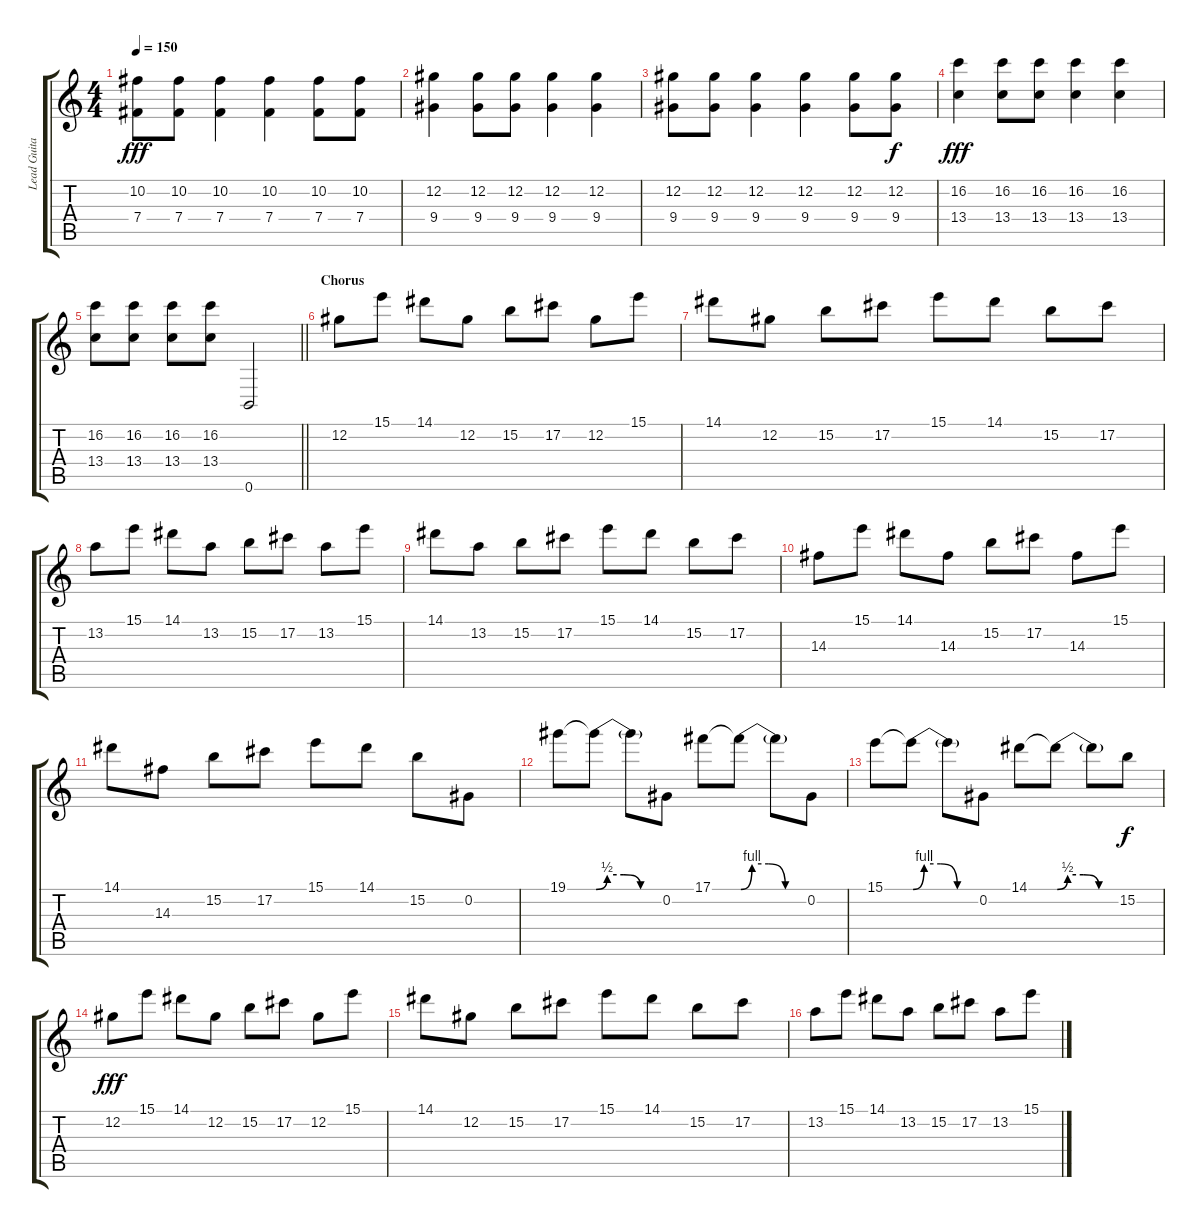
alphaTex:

\track ("Lead Guitar" "Lead Guita") {instrument distortionguitar}
\staff {score tabs}
\tuning (Db4 Ab3 E3 B2 Gb2 B1) {hide}
\ts (4 4)
\tempo 150
\clef g2
\ks c
(10.2 7.4).8{dy fff} (10.2 7.4).8 (10.2 7.4).4 (10.2 7.4).4 (10.2 7.4).8 (10.2 7.4).8 |
(12.2 9.4).4 (12.2 9.4).8 (12.2 9.4).8 (12.2 9.4).4 (12.2 9.4).4 |
(12.2 9.4).8 (12.2 9.4).8 (12.2 9.4).4 (12.2 9.4).4 (12.2 9.4).8 (12.2 9.4).8{dy f} |
(16.2 13.4).4{dy fff} (16.2 13.4).8 (16.2 13.4).8 (16.2 13.4).4 (16.2 13.4).4 |
\barLineRight lightlight
(16.2 13.4).8 (16.2 13.4).8 (16.2 13.4).8 (16.2 13.4).8 0.6.2 |
\section ("" "Chorus")
12.2.8 15.1.8 14.1.8 12.2.8 15.2.8 17.2.8 12.2.8 15.1.8 |
14.1.8 12.2.8 15.2.8 17.2.8 15.1.8 14.1.8 15.2.8 17.2.8 |
13.2.8 15.1.8 14.1.8 13.2.8 15.2.8 17.2.8 13.2.8 15.1.8 |
14.1.8 13.2.8 15.2.8 17.2.8 15.1.8 14.1.8 15.2.8 17.2.8 |
14.3.8 15.1.8 14.1.8 14.3.8 15.2.8 17.2.8 14.3.8 15.1.8 |
14.1.8 14.3.8 15.2.8 17.2.8 15.1.8 14.1.8 15.2.8 0.2.8 |
19.1.8 19.1{be (custom 0 0 10 2 25 2 40 0 60 0) t}.8 19.1{t}.8 0.2.8 17.1.8 17.1{be (custom 0 0 10 4 25 4 40 0 60 0) t}.8 17.1{t}.8 0.2.8 |
15.1.8 15.1{be (custom 0 0 10 4 25 4 40 0 60 0) t}.8 15.1{t}.8 0.2.8 14.1.8 14.1{be (custom 0 0 10 2 25 2 40 0 60 0) t}.8 14.1{t}.8 15.2.8{dy f} |
12.2.8{dy fff} 15.1.8 14.1.8 12.2.8 15.2.8 17.2.8 12.2.8 15.1.8 |
14.1.8 12.2.8 15.2.8 17.2.8 15.1.8 14.1.8 15.2.8 17.2.8 |
13.2.8 15.1.8 14.1.8 13.2.8 15.2.8 17.2.8 13.2.8 15.1.8
